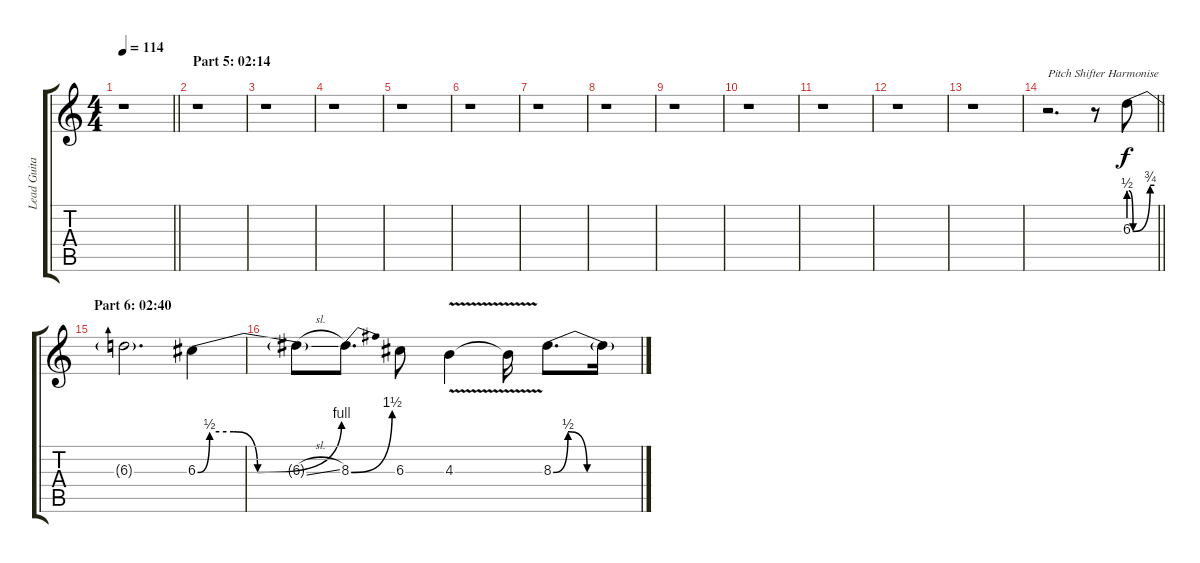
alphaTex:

\track ("Lead Guitar (Distortion/Pitch Shifter)" "Lead Guita") {instrument overdrivenguitar}
\staff {score tabs}
\tuning (E4 B3 G3 D3 A2 E2) {hide}
\ts (4 4)
\tempo 114
\clef g2
\barLineRight lightlight
\ks c
r.1{dy f} |
\section ("" "Part 5: 02:14")
r.1 |
r.1 |
r.1 |
r.1 |
r.1 |
r.1 |
r.1 |
r.1 |
r.1 |
r.1 |
r.1 |
r.1 |
\barLineRight lightlight
r.2{d txt "Pitch Shifter Harmonise"} r.8 6.3{be (custom 0 2 10 0 50 3 60 3)}.8{volume 14} |
\section ("" "Part 6: 02:40")
6.3{t}.2{d} 6.3{be (custom 0 0 5 2 15 2 25 0 60 4)}.4 |
6.3{sl t}.8 8.3{be (bend 0 0 60 6)}.8{d} 6.3.8 4.3{v}.4 4.3{t}.16 8.3{be (custom 0 0 10 2 23 0 60 0)}.8{d} 8.3{ss t}.16
